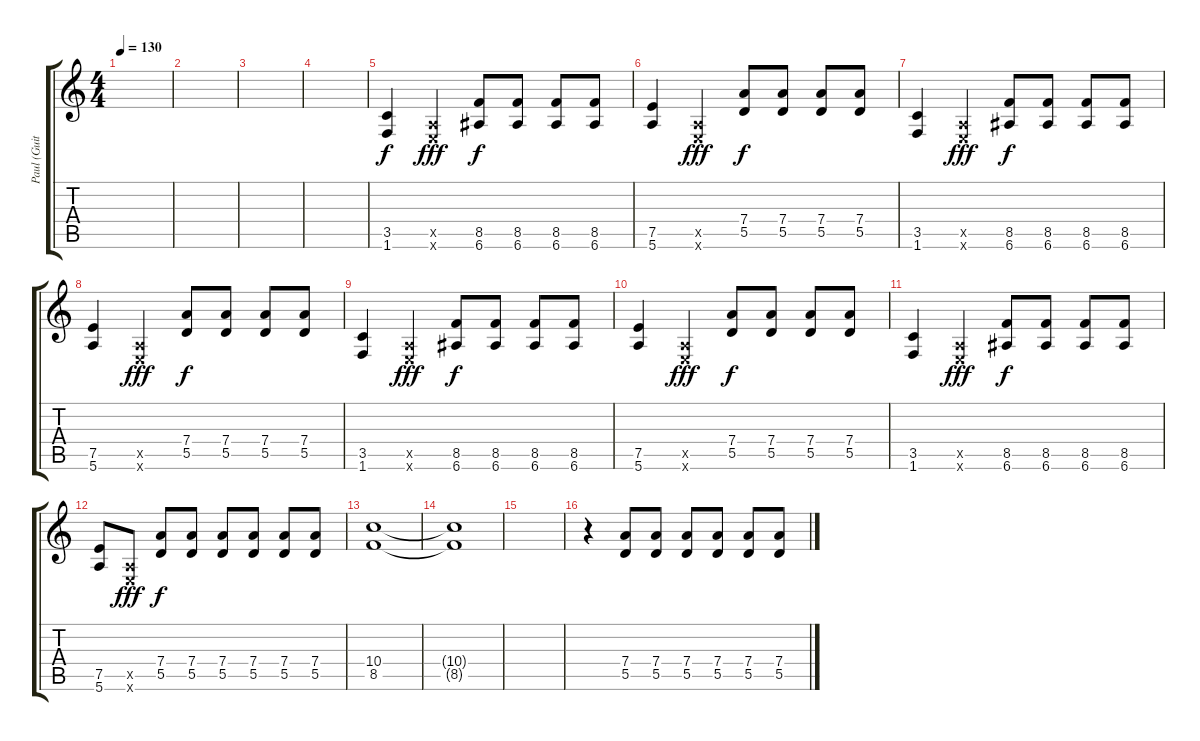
\track ("Paul (Guitar 1)" "Paul (Guit") {instrument overdrivenguitar}
\staff {score tabs}
\tuning (E4 B3 G3 D3 A2 E2) {hide}
\ts (4 4)
\tempo 130
\clef g2
\ks c
|
|
|
|
(3.5 1.6).4 (0.5{x} 0.6{x}).4{dy fff} (8.5 6.6).8{dy f} (8.5 6.6).8 (8.5 6.6).8 (8.5 6.6).8 |
(7.5 5.6).4 (0.5{x} 0.6{x}).4{dy fff} (7.4 5.5).8{dy f} (7.4 5.5).8 (7.4 5.5).8 (7.4 5.5).8 |
(3.5 1.6).4 (0.5{x} 0.6{x}).4{dy fff} (8.5 6.6).8{dy f} (8.5 6.6).8 (8.5 6.6).8 (8.5 6.6).8 |
(7.5 5.6).4 (0.5{x} 0.6{x}).4{dy fff} (7.4 5.5).8{dy f} (7.4 5.5).8 (7.4 5.5).8 (7.4 5.5).8 |
(3.5 1.6).4 (0.5{x} 0.6{x}).4{dy fff} (8.5 6.6).8{dy f} (8.5 6.6).8 (8.5 6.6).8 (8.5 6.6).8 |
(7.5 5.6).4 (0.5{x} 0.6{x}).4{dy fff} (7.4 5.5).8{dy f} (7.4 5.5).8 (7.4 5.5).8 (7.4 5.5).8 |
(3.5 1.6).4 (0.5{x} 0.6{x}).4{dy fff} (8.5 6.6).8{dy f} (8.5 6.6).8 (8.5 6.6).8 (8.5 6.6).8 |
(7.5 5.6).8 (0.5{x} 0.6{x}).8{dy fff} (7.4 5.5).8{dy f} (7.4 5.5).8 (7.4 5.5).8 (7.4 5.5).8 (7.4 5.5).8 (7.4 5.5).8 |
(10.4 8.5).1 |
(10.4{t} 8.5{t}).1 |
|
r.4 (7.4 5.5).8 (7.4 5.5).8 (7.4 5.5).8 (7.4 5.5).8 (7.4 5.5).8 (7.4 5.5).8
